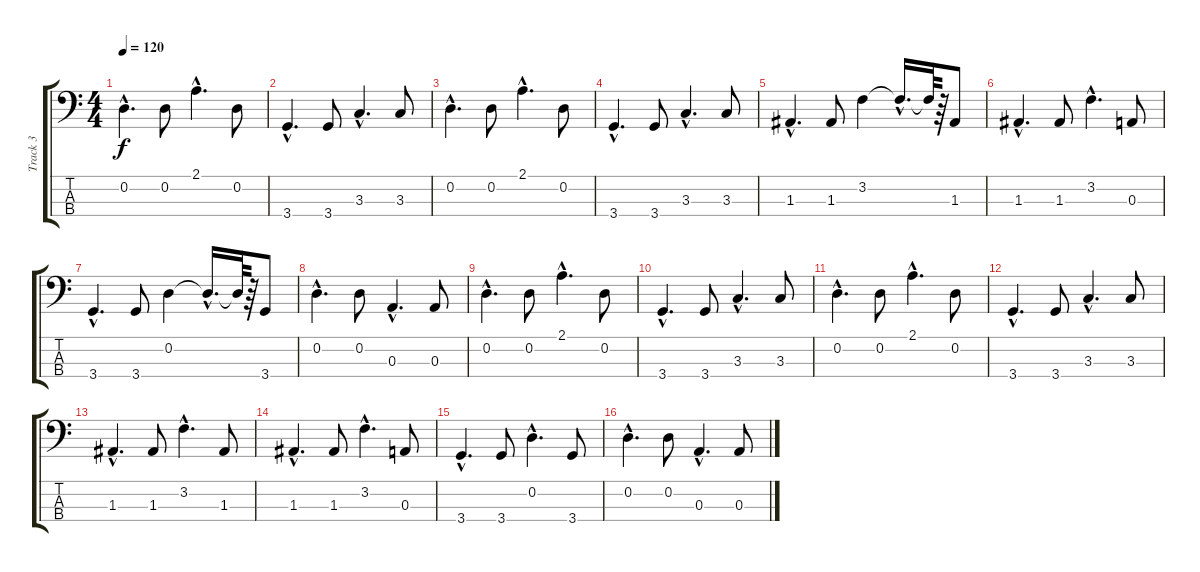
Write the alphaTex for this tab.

\track ("Track 3" "Track 3") {instrument electricbasspick}
\staff {score tabs}
\tuning (G2 D2 A1 E1) {hide}
\ts (4 4)
\tempo 120
\clef f4
\ks c
0.2{hac}.4{d dy f} 0.2.8 2.1{hac}.4{d} 0.2.8 |
3.4{hac}.4{d} 3.4.8 3.3{hac}.4{d} 3.3.8 |
0.2{hac}.4{d} 0.2.8 2.1{hac}.4{d} 0.2.8 |
3.4{hac}.4{d} 3.4.8 3.3{hac}.4{d} 3.3.8 |
1.3{hac}.4{d} 1.3.8 3.2.4 3.2{hac t}.16{d} 3.2{t}.64 r.64 1.3.8 |
1.3{hac}.4{d} 1.3.8 3.2{hac}.4{d} 0.3.8 |
3.4{hac}.4{d} 3.4.8 0.2.4 0.2{hac t}.16{d} 0.2{t}.64 r.64 3.4.8 |
0.2{hac}.4{d} 0.2.8 0.3{hac}.4{d} 0.3.8 |
0.2{hac}.4{d} 0.2.8 2.1{hac}.4{d} 0.2.8 |
3.4{hac}.4{d} 3.4.8 3.3{hac}.4{d} 3.3.8 |
0.2{hac}.4{d} 0.2.8 2.1{hac}.4{d} 0.2.8 |
3.4{hac}.4{d} 3.4.8 3.3{hac}.4{d} 3.3.8 |
1.3{hac}.4{d} 1.3.8 3.2{hac}.4{d} 1.3.8 |
1.3{hac}.4{d} 1.3.8 3.2{hac}.4{d} 0.3.8 |
3.4{hac}.4{d} 3.4.8 0.2{hac}.4{d} 3.4.8 |
0.2{hac}.4{d} 0.2.8 0.3{hac}.4{d} 0.3.8
